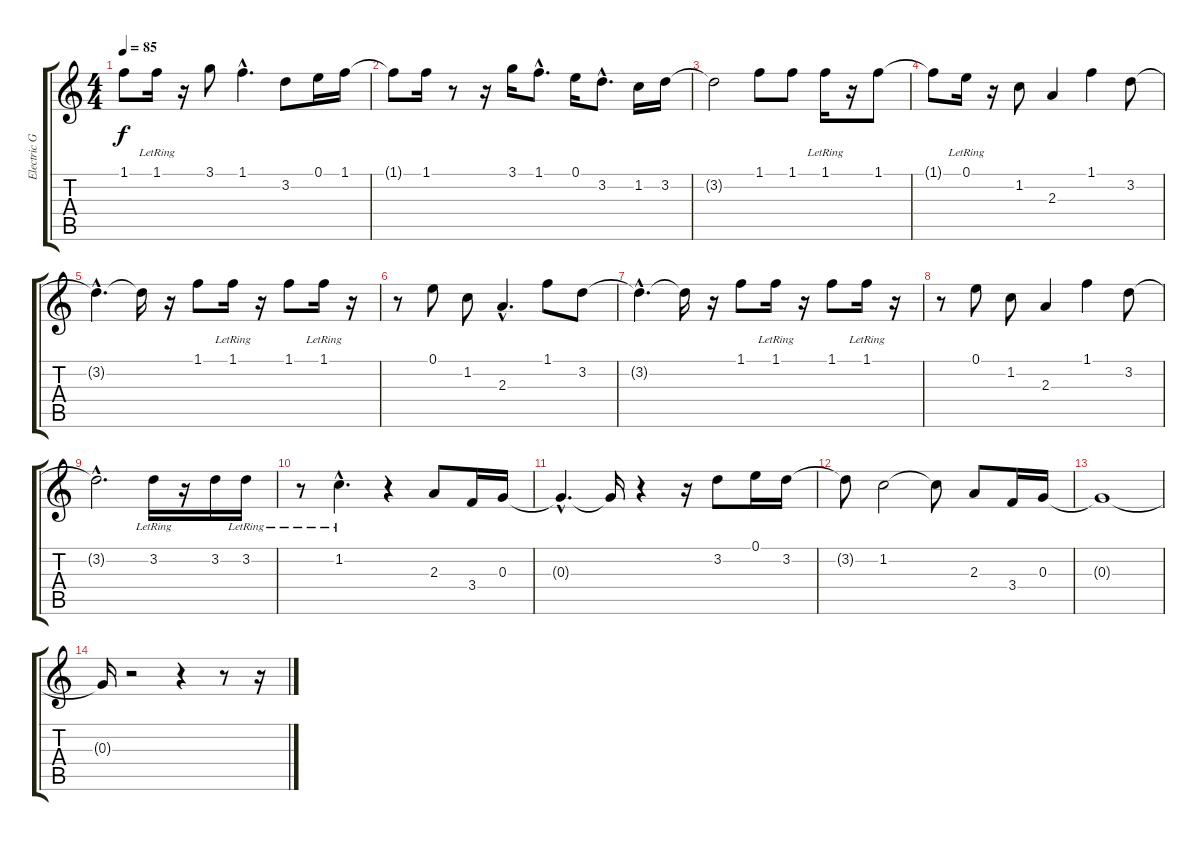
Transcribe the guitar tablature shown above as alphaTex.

\track ("Electric Guitar" "Electric G") {instrument electricguitarjazz}
\staff {score tabs}
\tuning (E4 B3 G3 D3 A2 E2) {hide}
\ts (4 4)
\tempo 85
\clef g2
\ks c
1.1.8{dy f} 1.1{lr}.16 r.16 3.1.8 1.1{hac}.4{d} 3.2.8 0.1.16 1.1.16 |
1.1{t}.8 1.1.16 r.8 r.16 3.1.16 1.1{hac}.8{d} 0.1.16 3.2{hac}.8{d} 1.2.16 3.2.16 |
3.2{t}.2 1.1.8 1.1.8 1.1{lr}.16 r.16 1.1.8 |
1.1{t}.8 0.1{lr}.16 r.16 1.2.8 2.3.4 1.1.4 3.2.8 |
3.2{hac t}.4{d} 3.2{t}.16 r.16 1.1.8 1.1{lr}.16 r.16 1.1.8 1.1{lr}.16 r.16 |
r.8 0.1.8 1.2.8 2.3{hac}.4{d} 1.1.8 3.2.8 |
3.2{hac t}.4{d} 3.2{t}.16 r.16 1.1.8 1.1{lr}.16 r.16 1.1.8 1.1{lr}.16 r.16 |
r.8 0.1.8 1.2.8 2.3.4 1.1.4 3.2.8 |
3.2{hac t}.2{d} 3.2{lr}.16 r.16 3.2.16 3.2{lr}.16 |
r.8 1.2{hac lr}.4{d} r.4 2.3.8 3.4.16 0.3.16 |
0.3{hac t}.4{d} 0.3{t}.16 r.4 r.16 3.2.8 0.1.16 3.2.16 |
3.2{t}.8 1.2.2 1.2{t}.8 2.3.8 3.4.16 0.3.16 |
0.3{t}.1 |
0.3{t}.16 r.2 r.4 r.8 r.16
